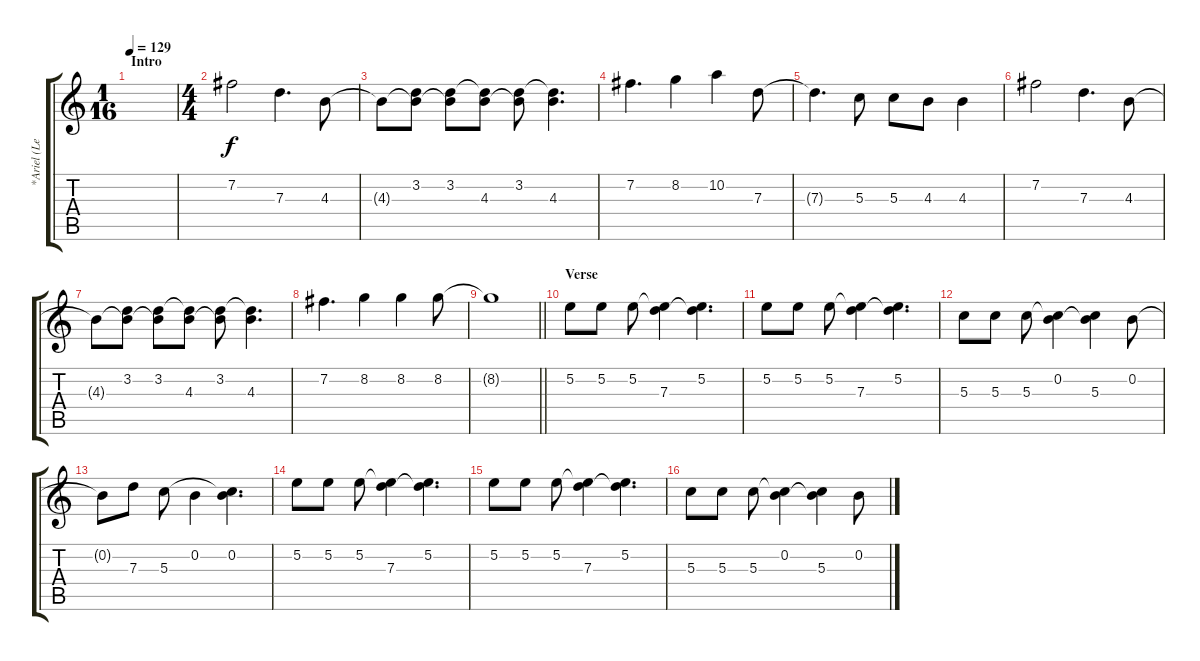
\track ("*Ariel (Lead Guitar)" "*Ariel (Le") {instrument overdrivenguitar bank 6}
\staff {score tabs}
\tuning (E4 B3 G3 D3 A2 E2) {hide}
\ts (1 16)
\section ("" "Intro")
\tempo 129
\clef g2
\ks c
|
\ts (4 4)
7.2.2{volume 10} 7.3.4{d} 4.3.8 |
4.3{t}.8 (3.2 4.3{t}).8 (3.2 4.3{t}).8 (3.2{t} 4.3).8 (3.2 4.3{t}).8 (3.2{t} 4.3).4{d} |
7.2.4{d} 8.2.4 10.2.4 7.3.8 |
7.3{t}.4{d} 5.3.8 5.3.8 4.3.8 4.3.4 |
7.2.2 7.3.4{d} 4.3.8 |
4.3{t}.8 (3.2 4.3{t}).8 (3.2 4.3{t}).8 (3.2{t} 4.3).8 (3.2 4.3{t}).8 (3.2{t} 4.3).4{d} |
7.2.4{d} 8.2.4 8.2.4 8.2.8 |
\barLineRight lightlight
8.2{t}.1 |
\section ("" "Verse")
5.2.8{volume 5 balance 2} 5.2.8 5.2.8 (5.2{t} 7.3).4 (5.2 7.3{t}).4{d} |
5.2.8 5.2.8 5.2.8 (5.2{t} 7.3).4 (5.2 7.3{t}).4{d} |
5.3.8 5.3.8 5.3.8 (0.2 5.3{t}).4 (0.2{t} 5.3).4 0.2.8 |
0.2{t}.8 7.3.8 5.3.8 0.2.4 (0.2 5.3{t}).4{d} |
5.2.8 5.2.8 5.2.8 (5.2{t} 7.3).4 (5.2 7.3{t}).4{d} |
5.2.8 5.2.8 5.2.8 (5.2{t} 7.3).4 (5.2 7.3{t}).4{d} |
5.3.8 5.3.8 5.3.8 (0.2 5.3{t}).4 (0.2{t} 5.3).4 0.2.8
